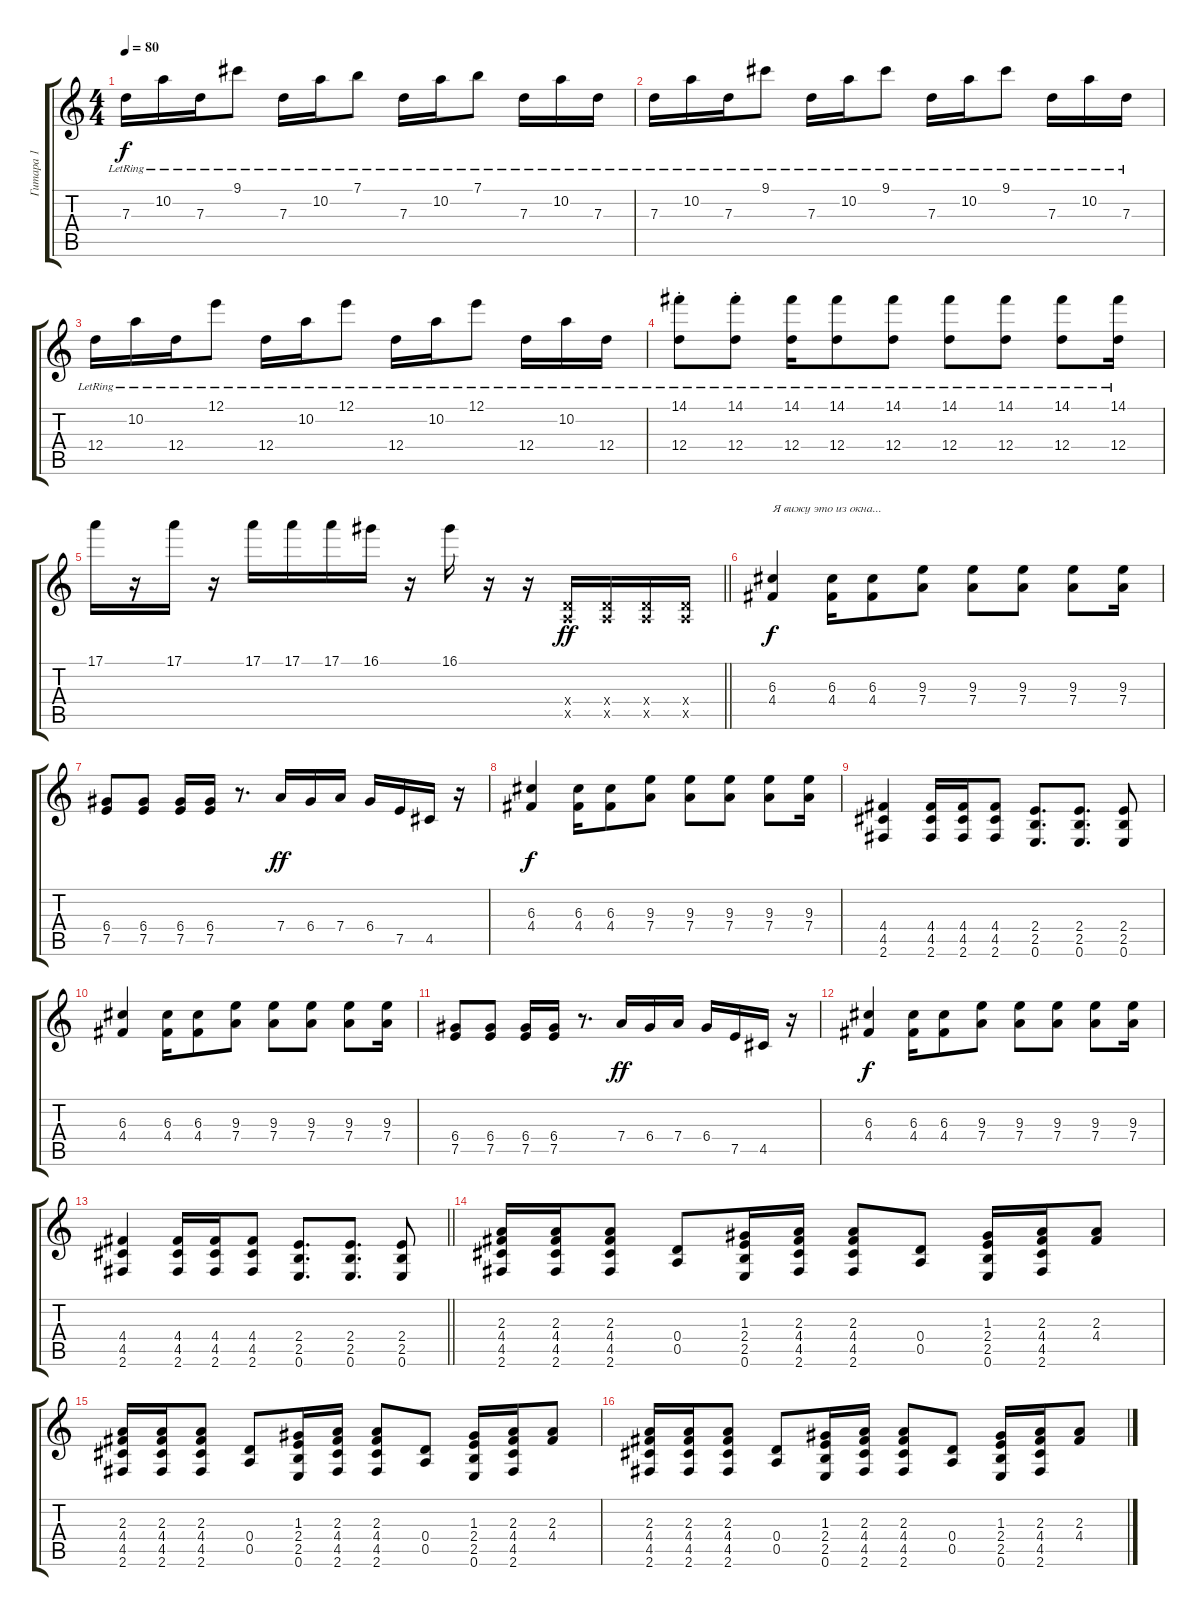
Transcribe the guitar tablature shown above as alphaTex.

\track ("Гитара 1" "Гитара 1") {instrument acousticguitarsteel}
\staff {score tabs}
\tuning (E4 B3 G3 D3 A2 E2) {hide}
\ts (4 4)
\tempo 80
\clef g2
\ks c
7.3{lr}.16{dy f} 10.2{lr}.16 7.3{lr}.16 9.1{lr}.8 7.3{lr}.16 10.2{lr}.16 7.1{lr}.8 7.3{lr}.16 10.2{lr}.16 7.1{lr}.8 7.3{lr}.16 10.2{lr}.16 7.3{lr}.16 |
7.3{lr}.16 10.2{lr}.16 7.3{lr}.16 9.1{lr}.8 7.3{lr}.16 10.2{lr}.16 9.1{lr}.8 7.3{lr}.16 10.2{lr}.16 9.1{lr}.8 7.3{lr}.16 10.2{lr}.16 7.3{lr}.16 |
12.4{lr}.16 10.2{lr}.16 12.4{lr}.16 12.1{lr}.8 12.4{lr}.16 10.2{lr}.16 12.1{lr}.8 12.4{lr}.16 10.2{lr}.16 12.1{lr}.8 12.4{lr}.16 10.2{lr}.16 12.4{lr}.16 |
(14.1{st lr} 12.4{st lr}).8 (14.1{st lr} 12.4{st lr}).8 (14.1{lr} 12.4{lr}).16 (14.1{lr} 12.4{lr}).8 (14.1{lr} 12.4{lr}).8 (14.1{lr} 12.4{lr}).8 (14.1{lr} 12.4{lr}).8 (14.1{lr} 12.4{lr}).8 (14.1{lr} 12.4{lr}).16 |
\barLineRight lightlight
17.1.16 r.16 17.1.16 r.16 17.1.16 17.1.16 17.1.16 16.1.16 r.16 16.1.16 r.16 r.16 (0.4{x} 0.5{x}).16{dy ff} (0.4{x} 0.5{x}).16 (0.4{x} 0.5{x}).16 (0.4{x} 0.5{x}).16 |
(6.3 4.4).4{txt "Я вижу это из окна..." dy f} (6.3 4.4).16 (6.3 4.4).8 (9.3 7.4).8 (9.3 7.4).8 (9.3 7.4).8 (9.3 7.4).8 (9.3 7.4).16 |
(6.4 7.5).8 (6.4 7.5).8 (6.4 7.5).16 (6.4 7.5).16 r.8{d} 7.4.16{dy ff} 6.4.16 7.4.16 6.4.16 7.5.16 4.5.16 r.16 |
(6.3 4.4).4{dy f} (6.3 4.4).16 (6.3 4.4).8 (9.3 7.4).8 (9.3 7.4).8 (9.3 7.4).8 (9.3 7.4).8 (9.3 7.4).16 |
(4.4 4.5 2.6).4 (4.4 4.5 2.6).16 (4.4 4.5 2.6).16 (4.4 4.5 2.6).8 (2.4 2.5 0.6).8{d} (2.4 2.5 0.6).8{d} (2.4 2.5 0.6).8 |
(6.3 4.4).4 (6.3 4.4).16 (6.3 4.4).8 (9.3 7.4).8 (9.3 7.4).8 (9.3 7.4).8 (9.3 7.4).8 (9.3 7.4).16 |
(6.4 7.5).8 (6.4 7.5).8 (6.4 7.5).16 (6.4 7.5).16 r.8{d} 7.4.16{dy ff} 6.4.16 7.4.16 6.4.16 7.5.16 4.5.16 r.16 |
(6.3 4.4).4{dy f} (6.3 4.4).16 (6.3 4.4).8 (9.3 7.4).8 (9.3 7.4).8 (9.3 7.4).8 (9.3 7.4).8 (9.3 7.4).16 |
\barLineRight lightlight
(4.4 4.5 2.6).4 (4.4 4.5 2.6).16 (4.4 4.5 2.6).16 (4.4 4.5 2.6).8 (2.4 2.5 0.6).8{d} (2.4 2.5 0.6).8{d} (2.4 2.5 0.6).8 |
(2.3 4.4 4.5 2.6).16 (2.3 4.4 4.5 2.6).16 (2.3 4.4 4.5 2.6).8 (0.4 0.5).8 (1.3 2.4 2.5 0.6).16 (2.3 4.4 4.5 2.6).16 (2.3 4.4 4.5 2.6).8 (0.4 0.5).8 (1.3 2.4 2.5 0.6).16 (2.3 4.4 4.5 2.6).16 (2.3 4.4).8 |
(2.3 4.4 4.5 2.6).16 (2.3 4.4 4.5 2.6).16 (2.3 4.4 4.5 2.6).8 (0.4 0.5).8 (1.3 2.4 2.5 0.6).16 (2.3 4.4 4.5 2.6).16 (2.3 4.4 4.5 2.6).8 (0.4 0.5).8 (1.3 2.4 2.5 0.6).16 (2.3 4.4 4.5 2.6).16 (2.3 4.4).8 |
(2.3 4.4 4.5 2.6).16 (2.3 4.4 4.5 2.6).16 (2.3 4.4 4.5 2.6).8 (0.4 0.5).8 (1.3 2.4 2.5 0.6).16 (2.3 4.4 4.5 2.6).16 (2.3 4.4 4.5 2.6).8 (0.4 0.5).8 (1.3 2.4 2.5 0.6).16 (2.3 4.4 4.5 2.6).16 (2.3 4.4).8
